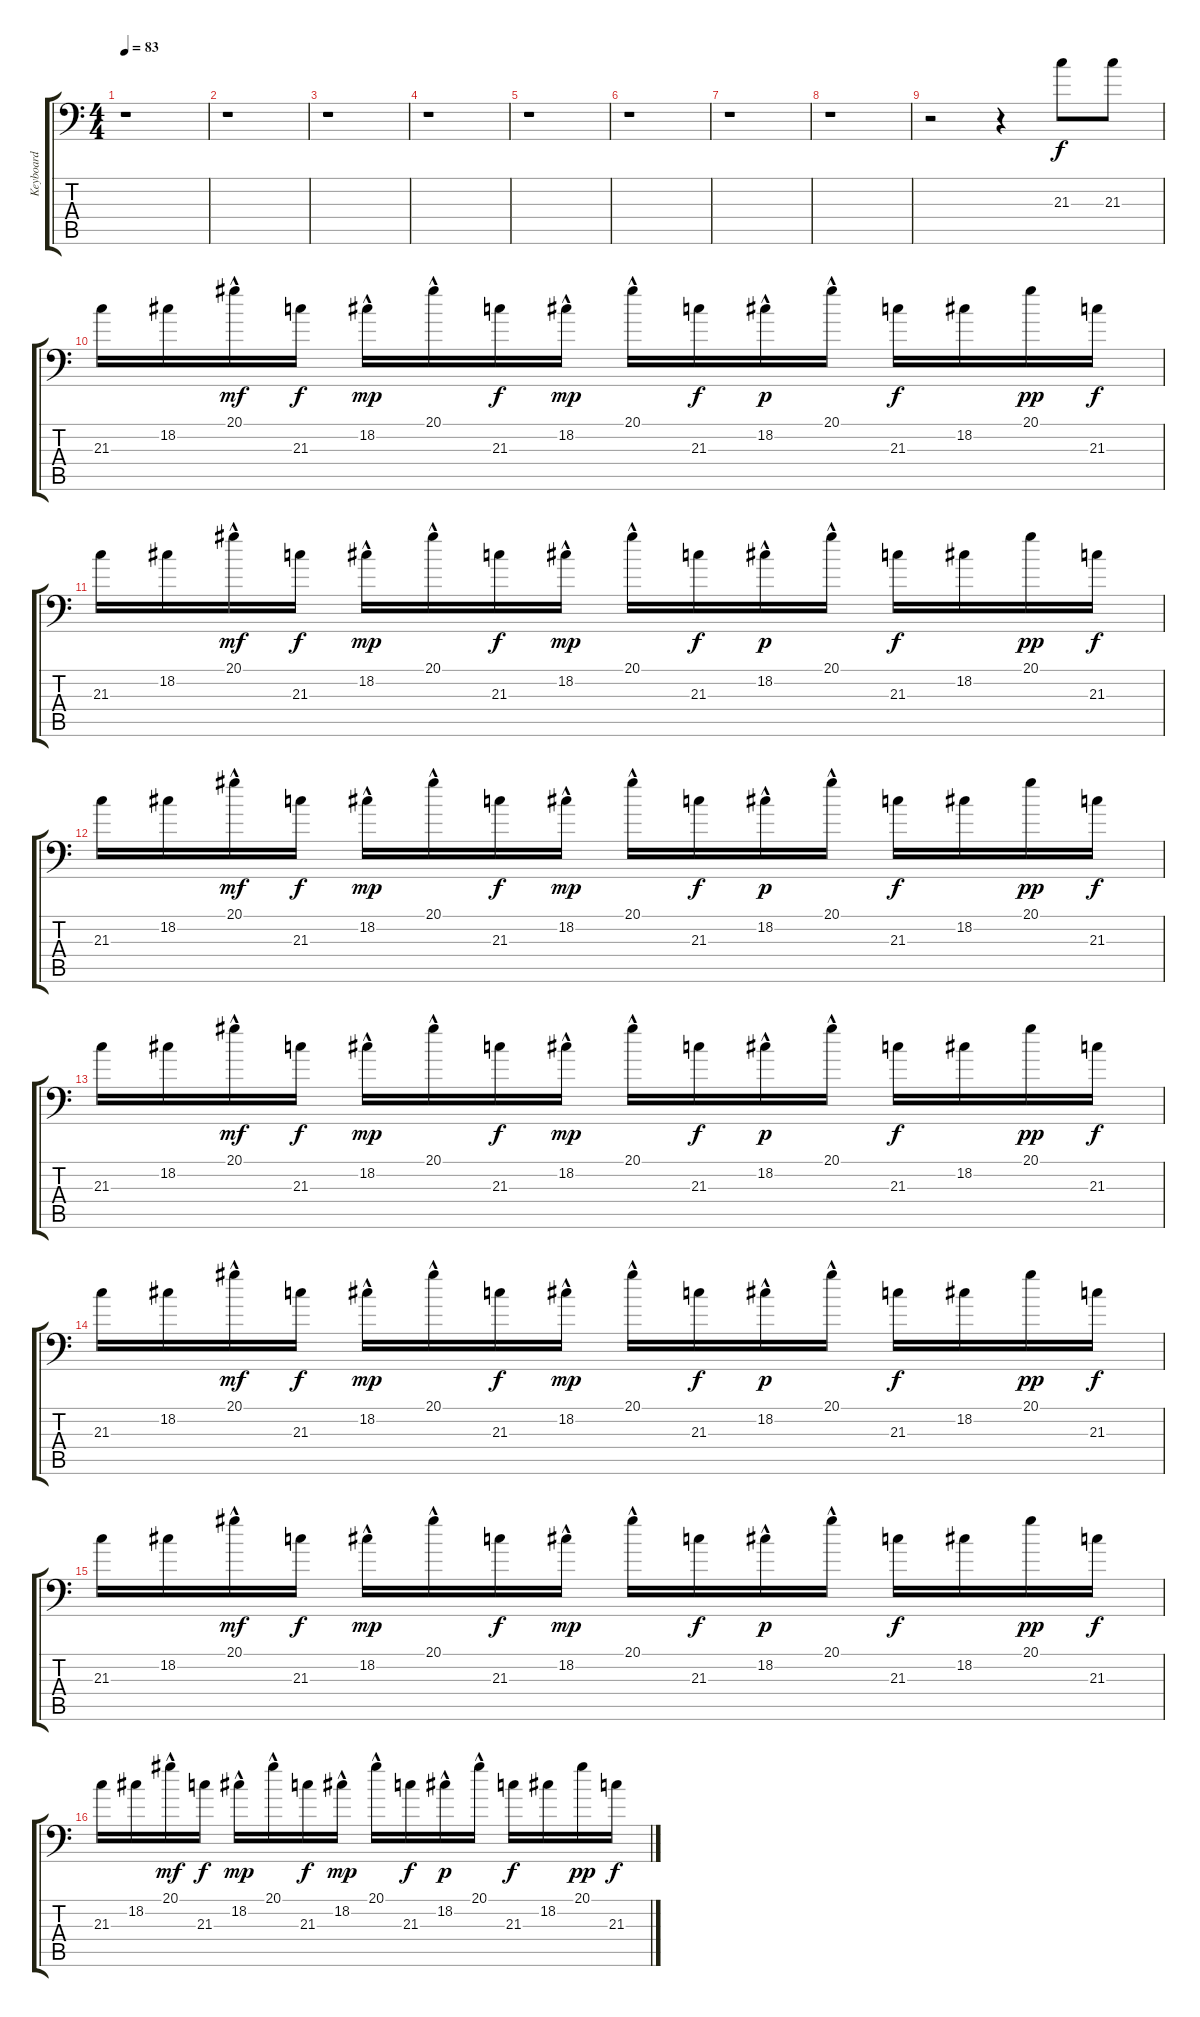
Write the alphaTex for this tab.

\track ("Keyboard" "Keyboard") {instrument fx4atmosphere}
\staff {score tabs}
\tuning (C4 G3 Eb3 Bb2 F2 Bb1) {hide}
\ts (4 4)
\tempo 83
\clef f4
\ks c
r.1{dy f} |
r.1 |
r.1 |
r.1 |
r.1 |
r.1 |
r.1 |
r.1 |
r.2 r.4 21.3.8 21.3.8 |
21.3.16 18.2.16 20.1{hac}.16{dy mf} 21.3.16{dy f} 18.2{hac}.16{dy mp} 20.1{hac}.16 21.3.16{dy f} 18.2{hac}.16{dy mp} 20.1{hac}.16 21.3.16{dy f} 18.2{hac}.16{dy p} 20.1{hac}.16 21.3.16{dy f} 18.2.16 20.1.16{dy pp} 21.3.16{dy f} |
21.3.16 18.2.16 20.1{hac}.16{dy mf} 21.3.16{dy f} 18.2{hac}.16{dy mp} 20.1{hac}.16 21.3.16{dy f} 18.2{hac}.16{dy mp} 20.1{hac}.16 21.3.16{dy f} 18.2{hac}.16{dy p} 20.1{hac}.16 21.3.16{dy f} 18.2.16 20.1.16{dy pp} 21.3.16{dy f} |
21.3.16 18.2.16 20.1{hac}.16{dy mf} 21.3.16{dy f} 18.2{hac}.16{dy mp} 20.1{hac}.16 21.3.16{dy f} 18.2{hac}.16{dy mp} 20.1{hac}.16 21.3.16{dy f} 18.2{hac}.16{dy p} 20.1{hac}.16 21.3.16{dy f} 18.2.16 20.1.16{dy pp} 21.3.16{dy f} |
21.3.16 18.2.16 20.1{hac}.16{dy mf} 21.3.16{dy f} 18.2{hac}.16{dy mp} 20.1{hac}.16 21.3.16{dy f} 18.2{hac}.16{dy mp} 20.1{hac}.16 21.3.16{dy f} 18.2{hac}.16{dy p} 20.1{hac}.16 21.3.16{dy f} 18.2.16 20.1.16{dy pp} 21.3.16{dy f} |
21.3.16 18.2.16 20.1{hac}.16{dy mf} 21.3.16{dy f} 18.2{hac}.16{dy mp} 20.1{hac}.16 21.3.16{dy f} 18.2{hac}.16{dy mp} 20.1{hac}.16 21.3.16{dy f} 18.2{hac}.16{dy p} 20.1{hac}.16 21.3.16{dy f} 18.2.16 20.1.16{dy pp} 21.3.16{dy f} |
21.3.16 18.2.16 20.1{hac}.16{dy mf} 21.3.16{dy f} 18.2{hac}.16{dy mp} 20.1{hac}.16 21.3.16{dy f} 18.2{hac}.16{dy mp} 20.1{hac}.16 21.3.16{dy f} 18.2{hac}.16{dy p} 20.1{hac}.16 21.3.16{dy f} 18.2.16 20.1.16{dy pp} 21.3.16{dy f} |
21.3.16 18.2.16 20.1{hac}.16{dy mf} 21.3.16{dy f} 18.2{hac}.16{dy mp} 20.1{hac}.16 21.3.16{dy f} 18.2{hac}.16{dy mp} 20.1{hac}.16 21.3.16{dy f} 18.2{hac}.16{dy p} 20.1{hac}.16 21.3.16{dy f} 18.2.16 20.1.16{dy pp} 21.3.16{dy f}
